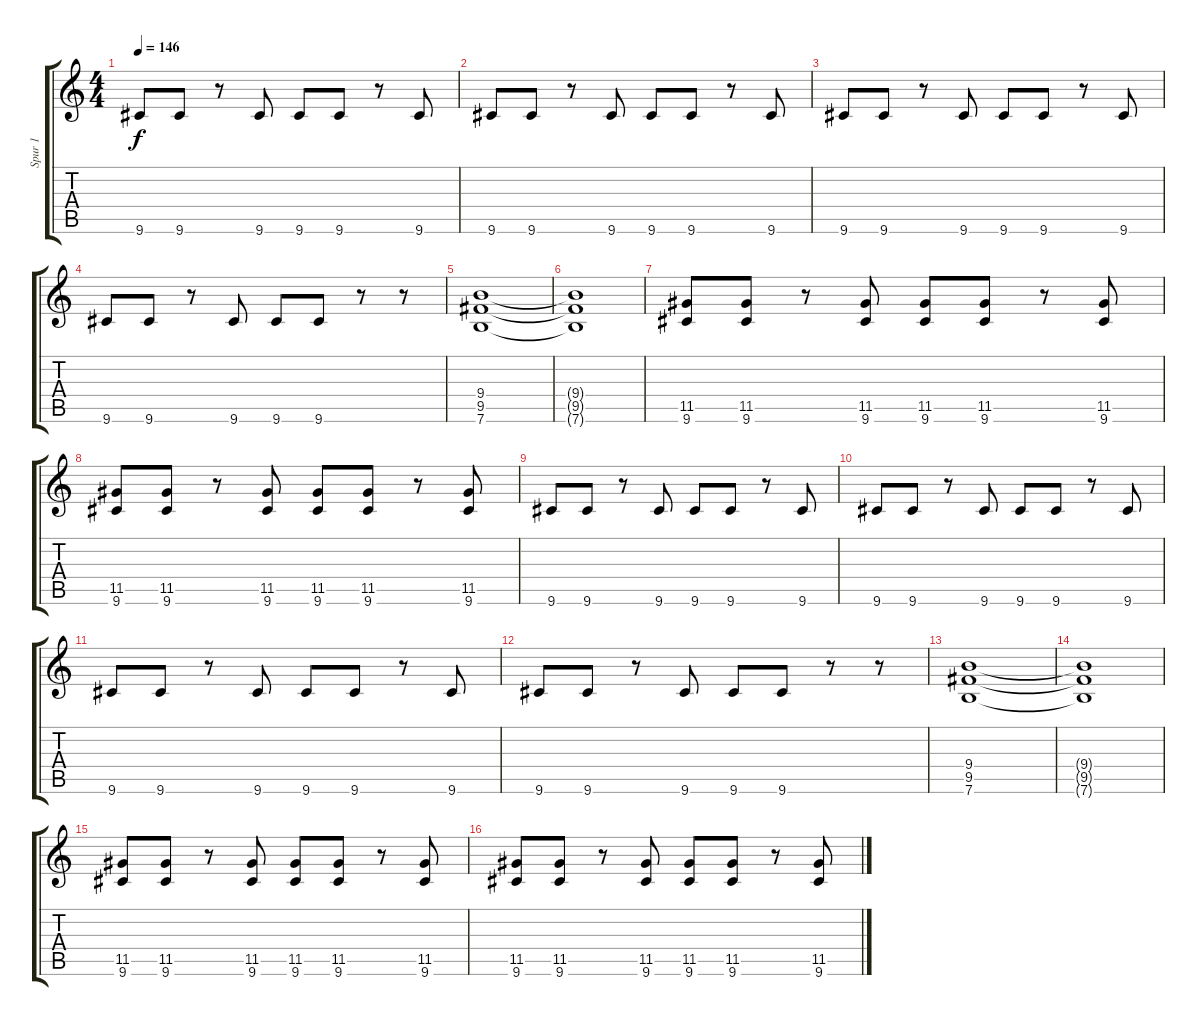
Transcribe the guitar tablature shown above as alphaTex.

\track ("Spur 1" "Spur 1") {instrument overdrivenguitar}
\staff {score tabs}
\tuning (E4 B3 G3 D3 A2 E2) {hide}
\ts (4 4)
\tempo 146
\clef g2
\ks c
9.6.8{dy f} 9.6.8 r.8 9.6.8 9.6.8 9.6.8 r.8 9.6.8 |
9.6.8 9.6.8 r.8 9.6.8 9.6.8 9.6.8 r.8 9.6.8 |
9.6.8 9.6.8 r.8 9.6.8 9.6.8 9.6.8 r.8 9.6.8 |
9.6.8 9.6.8 r.8 9.6.8 9.6.8 9.6.8 r.8 r.8 |
(9.4 9.5 7.6).1 |
(9.4{t} 9.5{t} 7.6{t}).1 |
(11.5 9.6).8 (11.5 9.6).8 r.8 (11.5 9.6).8 (11.5 9.6).8 (11.5 9.6).8 r.8 (11.5 9.6).8 |
(11.5 9.6).8 (11.5 9.6).8 r.8 (11.5 9.6).8 (11.5 9.6).8 (11.5 9.6).8 r.8 (11.5 9.6).8 |
9.6.8 9.6.8 r.8 9.6.8 9.6.8 9.6.8 r.8 9.6.8 |
9.6.8 9.6.8 r.8 9.6.8 9.6.8 9.6.8 r.8 9.6.8 |
9.6.8 9.6.8 r.8 9.6.8 9.6.8 9.6.8 r.8 9.6.8 |
9.6.8 9.6.8 r.8 9.6.8 9.6.8 9.6.8 r.8 r.8 |
(9.4 9.5 7.6).1 |
(9.4{t} 9.5{t} 7.6{t}).1 |
(11.5 9.6).8 (11.5 9.6).8 r.8 (11.5 9.6).8 (11.5 9.6).8 (11.5 9.6).8 r.8 (11.5 9.6).8 |
(11.5 9.6).8 (11.5 9.6).8 r.8 (11.5 9.6).8 (11.5 9.6).8 (11.5 9.6).8 r.8 (11.5 9.6).8
